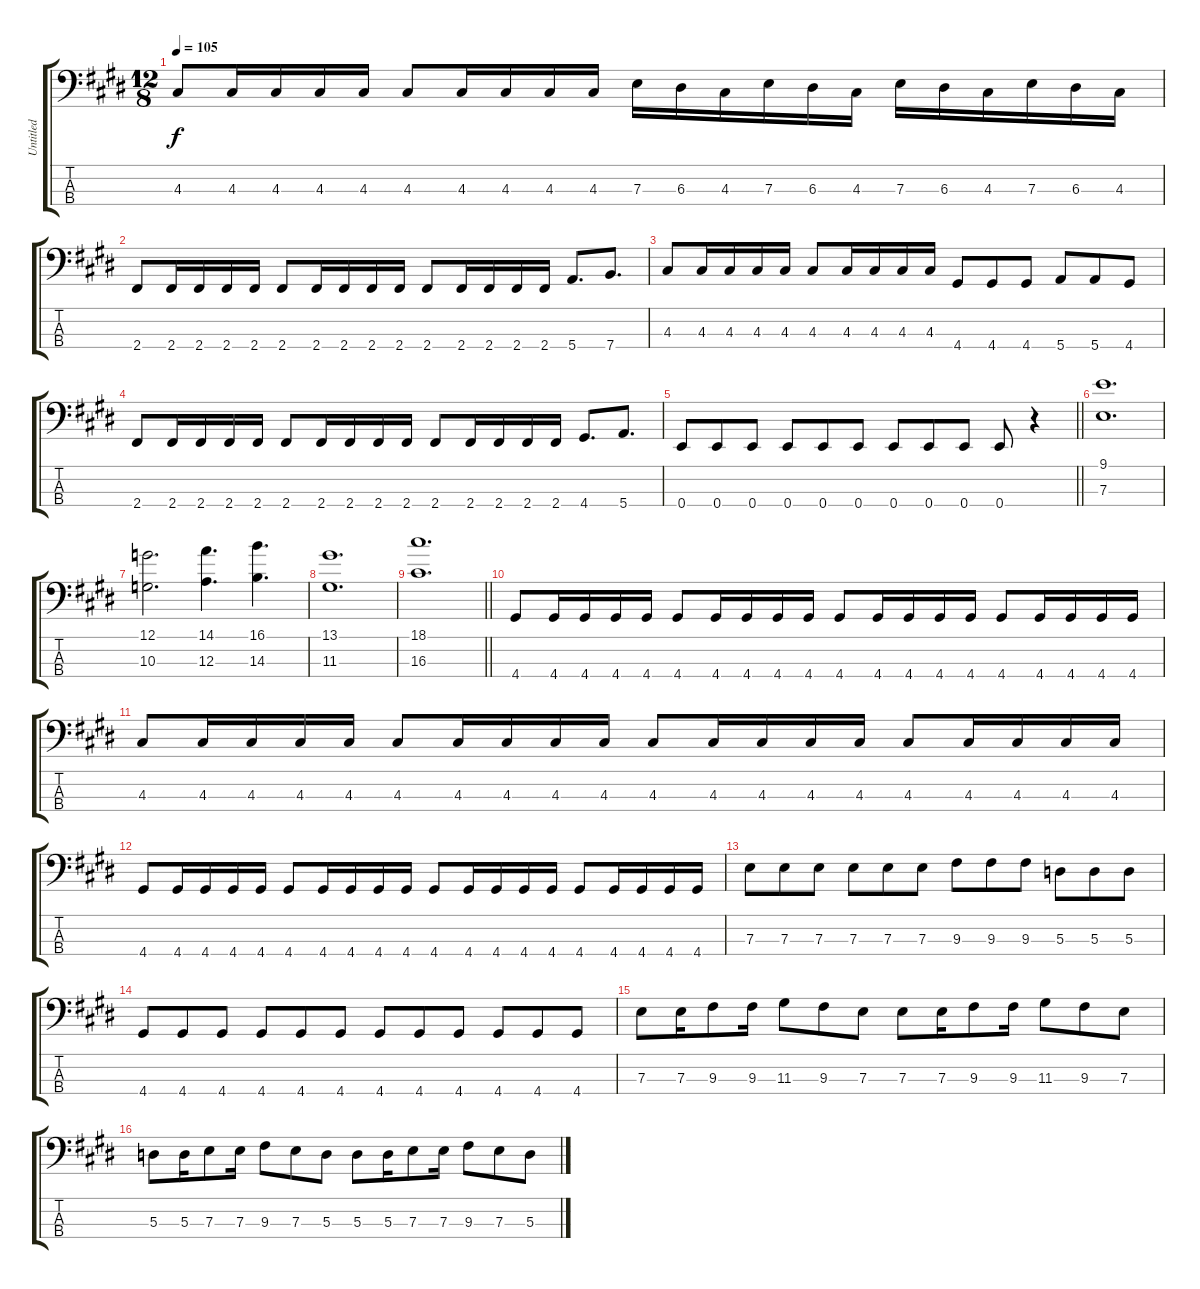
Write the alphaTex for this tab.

\track ("Untitled" "Untitled") {instrument electricbassfinger}
\staff {score tabs}
\tuning (G2 D2 A1 E1) {hide}
\ts (12 8)
\tempo 105
\clef f4
\ks c#minor
4.3.8{dy f} 4.3.16 4.3.16 4.3.16 4.3.16 4.3.8 4.3.16 4.3.16 4.3.16 4.3.16 7.3.16 6.3.16 4.3.16 7.3.16 6.3.16 4.3.16 7.3.16 6.3.16 4.3.16 7.3.16 6.3.16 4.3.16 |
2.4.8 2.4.16 2.4.16 2.4.16 2.4.16 2.4.8 2.4.16 2.4.16 2.4.16 2.4.16 2.4.8 2.4.16 2.4.16 2.4.16 2.4.16 5.4.8{d} 7.4.8{d} |
4.3.8 4.3.16 4.3.16 4.3.16 4.3.16 4.3.8 4.3.16 4.3.16 4.3.16 4.3.16 4.4.8 4.4.8 4.4.8 5.4.8 5.4.8 4.4.8 |
2.4.8 2.4.16 2.4.16 2.4.16 2.4.16 2.4.8 2.4.16 2.4.16 2.4.16 2.4.16 2.4.8 2.4.16 2.4.16 2.4.16 2.4.16 4.4.8{d} 5.4.8{d} |
\barLineRight lightlight
0.4.8 0.4.8 0.4.8 0.4.8 0.4.8 0.4.8 0.4.8 0.4.8 0.4.8 0.4.8 r.4 |
\ks e
(9.1 7.3).1{d} |
\ks c#minor
(12.1 10.3).2{d} (14.1 12.3).4{d} (16.1 14.3).4{d} |
(13.1 11.3).1{d} |
\barLineRight lightlight
(18.1 16.3).1{d} |
4.4.8 4.4.16 4.4.16 4.4.16 4.4.16 4.4.8 4.4.16 4.4.16 4.4.16 4.4.16 4.4.8 4.4.16 4.4.16 4.4.16 4.4.16 4.4.8 4.4.16 4.4.16 4.4.16 4.4.16 |
4.3.8 4.3.16 4.3.16 4.3.16 4.3.16 4.3.8 4.3.16 4.3.16 4.3.16 4.3.16 4.3.8 4.3.16 4.3.16 4.3.16 4.3.16 4.3.8 4.3.16 4.3.16 4.3.16 4.3.16 |
\ks e
4.4.8 4.4.16 4.4.16 4.4.16 4.4.16 4.4.8 4.4.16 4.4.16 4.4.16 4.4.16 4.4.8 4.4.16 4.4.16 4.4.16 4.4.16 4.4.8 4.4.16 4.4.16 4.4.16 4.4.16 |
\ks c#minor
7.3.8 7.3.8 7.3.8 7.3.8 7.3.8 7.3.8 9.3.8 9.3.8 9.3.8 5.3.8 5.3.8 5.3.8 |
4.4.8 4.4.8 4.4.8 4.4.8 4.4.8 4.4.8 4.4.8 4.4.8 4.4.8 4.4.8 4.4.8 4.4.8 |
\ks e
7.3.8 7.3.16 9.3.8 9.3.16 11.3.8 9.3.8 7.3.8 7.3.8 7.3.16 9.3.8 9.3.16 11.3.8 9.3.8 7.3.8 |
\ks c#minor
5.3.8 5.3.16 7.3.8 7.3.16 9.3.8 7.3.8 5.3.8 5.3.8 5.3.16 7.3.8 7.3.16 9.3.8 7.3.8 5.3.8
